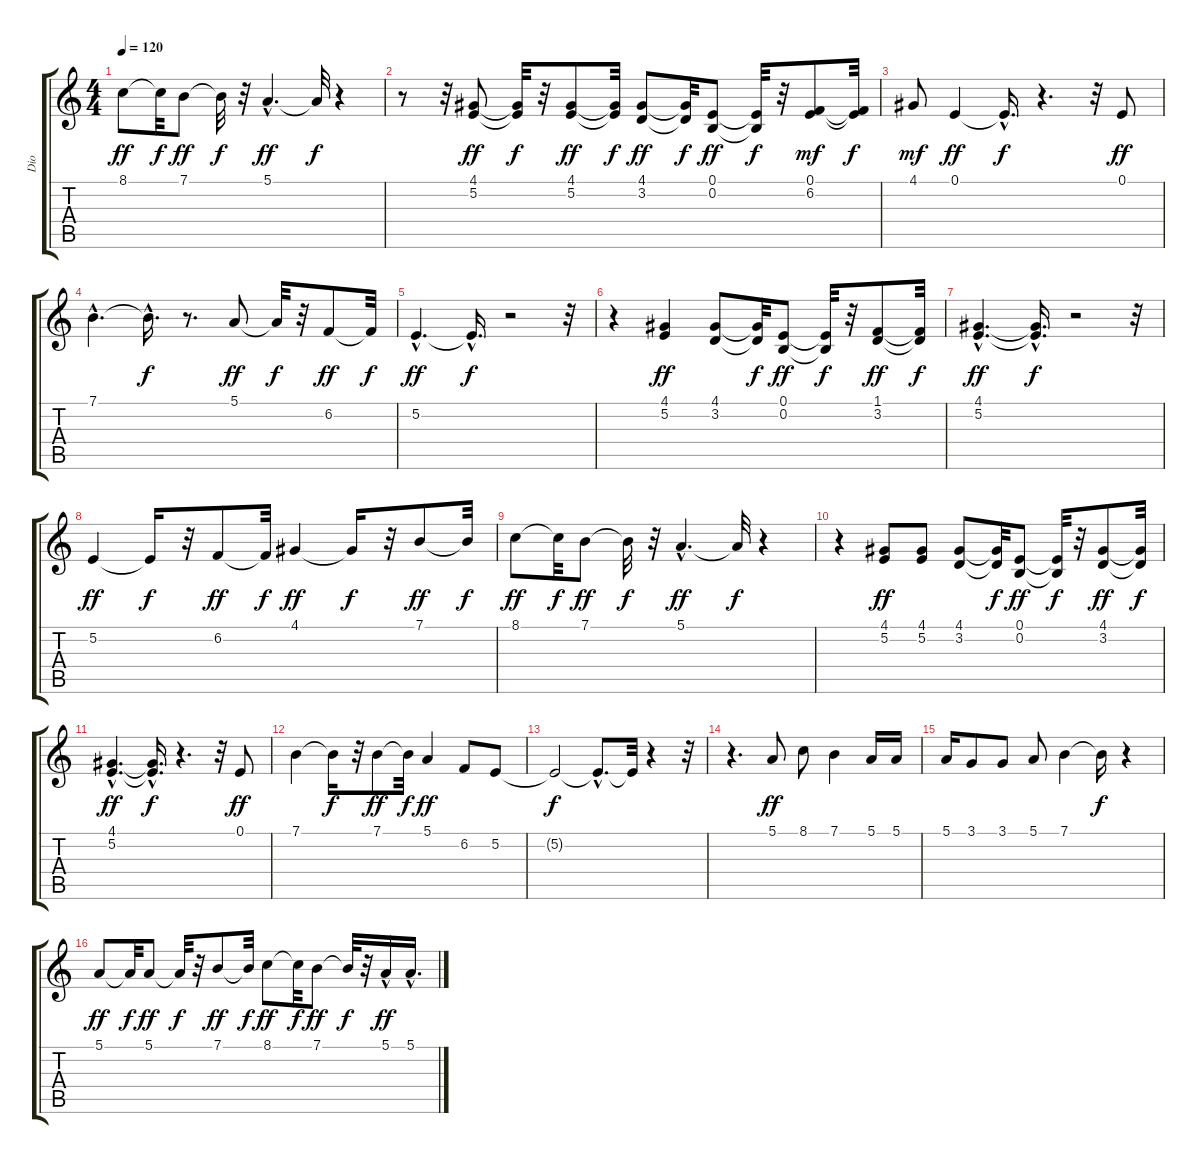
\track ("Dio" "Dio") {instrument choiraahs}
\staff {score tabs}
\tuning (E4 B3 G3 D3 A2 E2) {hide}
\ts (4 4)
\tempo 120
\clef g2
\ks c
8.1.8{dy ff} 8.1{t}.32{dy f} 7.1.8{dy ff} 7.1{t}.32{dy f} r.32 5.1{hac}.4{d dy ff} 5.1{t}.32{dy f} r.4 |
r.8 r.32 (4.1 5.2).8{dy ff} (4.1{t} 5.2{t}).32{dy f} r.32 (4.1 5.2).8{dy ff} (4.1{t} 5.2{t}).32{dy f} (4.1 3.2).8{dy ff} (4.1{t} 3.2{t}).32{dy f} (0.1 0.2).8{dy ff} (0.1{t} 0.2{t}).32{dy f} r.32 (0.1 6.2).8{dy mf} (0.1{t} 6.2{t}).32{dy f} |
4.1.8{dy mf} 0.1.4{dy ff} 0.1{hac t}.16{d dy f} r.4{d} r.32 0.1.8{dy ff} |
7.1{hac}.4{d} 7.1{hac t}.16{d dy f} r.8{d} 5.1.8{dy ff} 5.1{t}.32{dy f} r.32 6.2.8{dy ff} 6.2{t}.32{dy f} |
5.2{hac}.4{d dy ff} 5.2{hac t}.16{d dy f} r.2 r.32 |
r.4 (4.1 5.2).4{dy ff} (4.1 3.2).8 (4.1{t} 3.2{t}).32{dy f} (0.1 0.2).8{dy ff} (0.1{t} 0.2{t}).32{dy f} r.32 (1.1 3.2).8{dy ff} (1.1{t} 3.2{t}).32{dy f} |
(4.1{hac} 5.2{hac}).4{d dy ff} (4.1{hac t} 5.2{hac t}).16{d dy f} r.2 r.32 |
5.2.4{dy ff} 5.2{t}.16{dy f} r.32 6.2.8{dy ff} 6.2{t}.32{dy f} 4.1.4{dy ff} 4.1{t}.16{dy f} r.32 7.1.8{dy ff} 7.1{t}.32{dy f} |
8.1.8{dy ff} 8.1{t}.32{dy f} 7.1.8{dy ff} 7.1{t}.32{dy f} r.32 5.1{hac}.4{d dy ff} 5.1{t}.32{dy f} r.4 |
r.4 (4.1 5.2).8{dy ff} (4.1 5.2).8 (4.1 3.2).8 (4.1{t} 3.2{t}).32{dy f} (0.1 0.2).8{dy ff} (0.1{t} 0.2{t}).32{dy f} r.32 (4.1 3.2).8{dy ff} (4.1{t} 3.2{t}).32{dy f} |
(4.1{hac} 5.2{hac}).4{d dy ff} (4.1{hac t} 5.2{hac t}).16{d dy f} r.4{d} r.32 0.1.8{dy ff} |
7.1.4 7.1{t}.16{dy f} r.32 7.1.8{dy ff} 7.1{t}.32{dy f} 5.1.4{dy ff} 6.2.8 5.2.8 |
5.2{t}.2{dy f} 5.2{hac t}.8{d} 5.2{t}.32 r.4 r.32 |
r.4{d} 5.1.8{dy ff} 8.1.8 7.1.4 5.1.16 5.1.16 |
5.1.16 3.1.8 3.1.8 5.1.8 7.1.4 7.1{t}.16{dy f} r.4 |
5.1.8{dy ff} 5.1{t}.32{dy f} 5.1.8{dy ff} 5.1{t}.32{dy f} r.32 7.1.8{dy ff} 7.1{t}.32{dy f} 8.1.8{dy ff} 8.1{t}.32{dy f} 7.1.8{dy ff} 7.1{t}.32{dy f} r.32 5.1{hac}.16{dy ff} 5.1{hac}.16{d}
